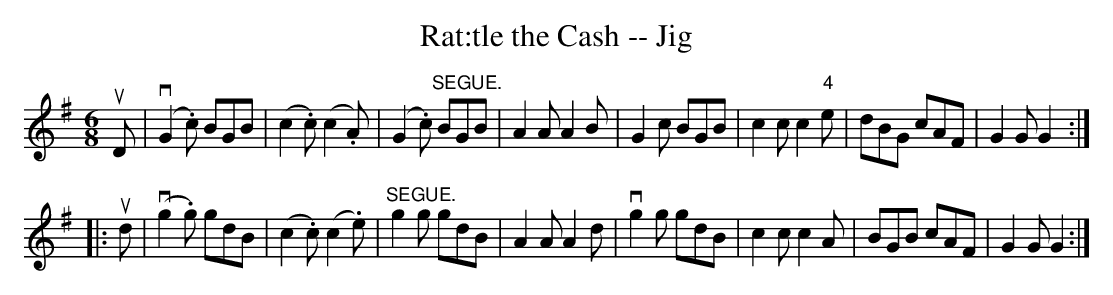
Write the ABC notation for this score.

X:1
T:Rat:tle the Cash -- Jig
M:6/8
L:1/8
K:G
uD|v(G2.c) BGB|(c2.c) (c2.A)|(G2.c) "SEGUE."BGB|A2A A2B|\
G2c BGB|c2c c2"4"e|dBG cAF|G2G G2::
ud|v(g2.g) gdB|(c2.c) (c2.e)|"SEGUE."g2g gdB|A2A A2d|\
vg2g gdB|c2c c2A|BGB cAF|G2G G2:|
